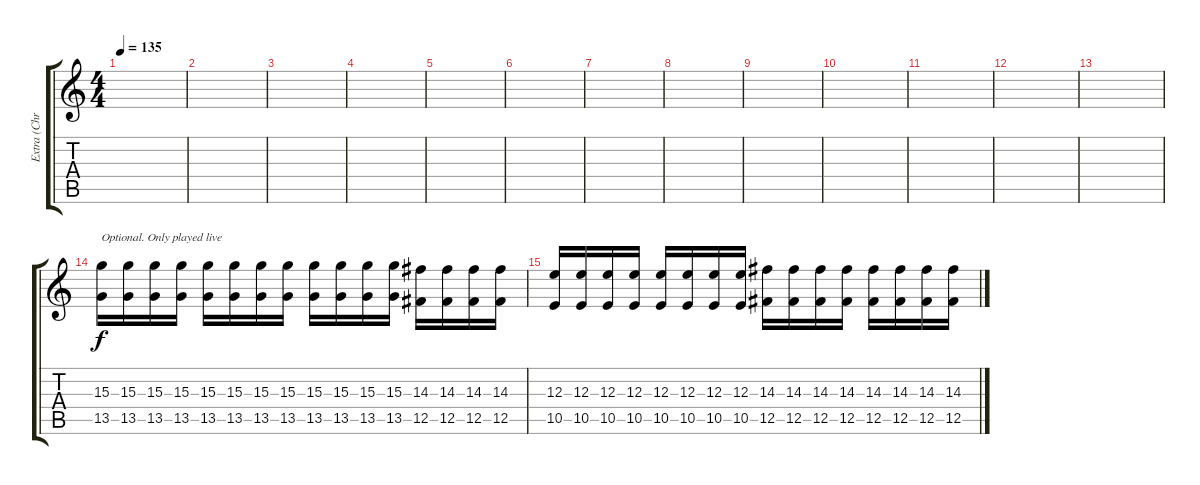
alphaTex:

\track ("Extra (Chris)" "Extra (Chr") {instrument distortionguitar}
\staff {score tabs}
\tuning (Db4 Ab3 E3 B2 Gb2 B1) {hide}
\ts (4 4)
\tempo 135
\clef g2
\ks c
|
|
|
|
|
|
|
|
|
|
|
|
|
(15.3 13.5).16{txt "Optional. Only played live"} (15.3 13.5).16 (15.3 13.5).16 (15.3 13.5).16 (15.3 13.5).16 (15.3 13.5).16 (15.3 13.5).16 (15.3 13.5).16 (15.3 13.5).16 (15.3 13.5).16 (15.3 13.5).16 (15.3 13.5).16 (14.3 12.5).16 (14.3 12.5).16 (14.3 12.5).16 (14.3 12.5).16 |
(12.3 10.5).16 (12.3 10.5).16 (12.3 10.5).16 (12.3 10.5).16 (12.3 10.5).16 (12.3 10.5).16 (12.3 10.5).16 (12.3 10.5).16 (14.3 12.5).16 (14.3 12.5).16 (14.3 12.5).16 (14.3 12.5).16 (14.3 12.5).16 (14.3 12.5).16 (14.3 12.5).16 (14.3 12.5).16
